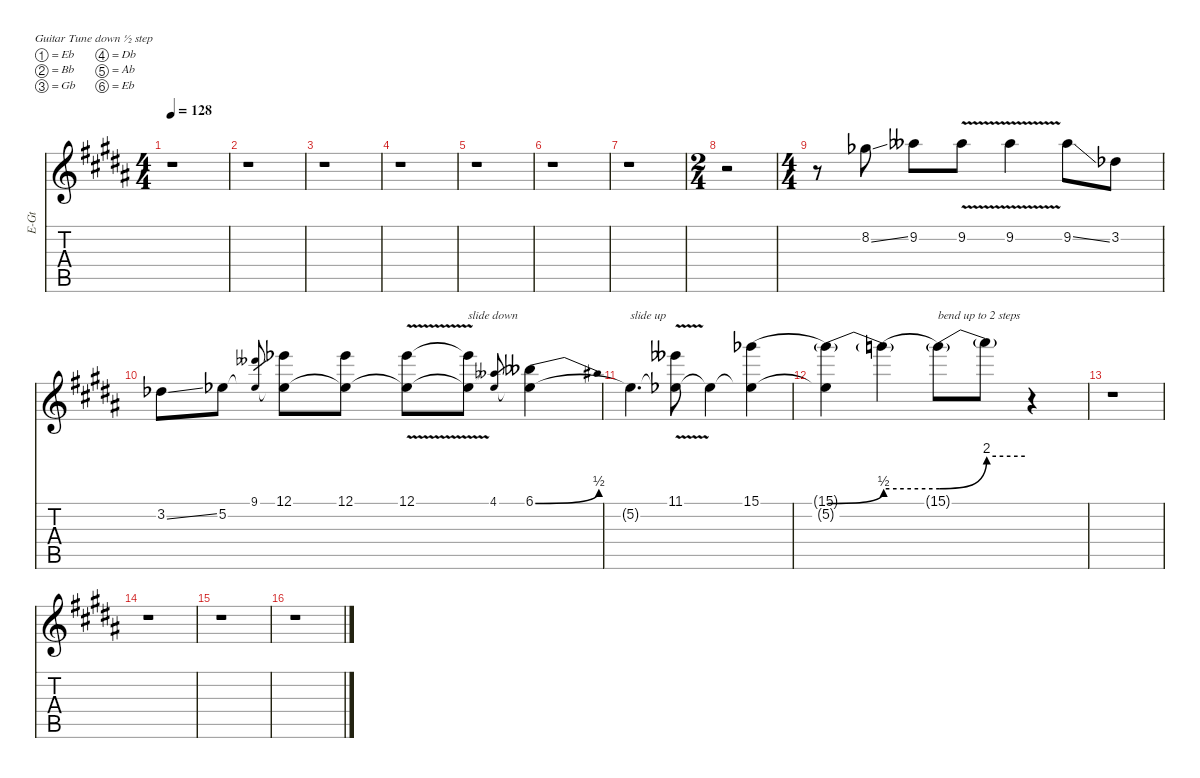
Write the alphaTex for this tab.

\hideDynamics
\bracketExtendMode nobrackets
\otherSystemsTrackNameOrientation horizontal
\track ("Harmonizer effect" "E-Gt") {instrument overdrivenguitar}
\staff {score tabs}
\tuning (Eb4 Bb3 Gb3 Db3 Ab2 Eb2)
\ts (4 4)
\tempo 128
\clef g2
\ks b
r.1{dy f beam Down} |
r.1{beam Down} |
r.1{beam Down} |
r.1{beam Down} |
r.1{beam Down} |
r.1{beam Down} |
r.1{beam Down} |
\ts (2 4)
r.2{beam Down} |
\ts (4 4)
r.8{beam Down} 8.2{ss acc b}.8{beam Down} 9.2{acc bb}.8{beam Down} 9.2{v acc bb}.8{beam Down} 9.2{v acc bb}.4{beam Down} 9.2{ss acc bb}.8{beam Down} 3.2{acc b}.8{beam Down} |
3.2{ss acc b}.8{beam Down} 5.2{acc b}.8{beam Down} (9.1{acc bb} 5.2{t acc b}).8{gr dy mf beam Up} (12.1{acc b} 5.2{t acc b}).8{dy f beam Down} (12.1{acc b} 5.2{t acc b}).8{beam Down} (12.1{v acc b} 5.2{t acc b}).8{beam Down} (12.1{v t acc b} 5.2{t acc b}).8{txt "slide down" beam Down} (4.1{acc bb} 5.2{t acc b}).8{gr dy mf beam Up} (6.1{be (bend 0 0 60 2) acc bb} 5.2{t acc b}).4{dy f beam Down} |
5.2{t acc b}.4{d txt "slide up" beam Down} (11.1{v acc bb} 5.2{t acc b}).8{beam Down} 5.2{t acc b}.4{beam Down} (15.1{be (hold 0 0 60 0) acc b} 5.2{t acc b}).4{beam Down} |
(15.1{be (bend 0 0 60 2) t acc b} 5.2{t acc b}).4{beam Down} 15.1{be (hold 0 2 60 2) t}.4{beam Down} 15.1{be (bend 0 2 60 8) t}.8{txt "bend up to 2 steps" beam Down} 15.1{be (hold 0 8 60 8) t}.8{beam Down} r.4{beam Down} |
r.1{beam Down} |
r.1{beam Down} |
r.1{beam Down} |
r.1{beam Down}
